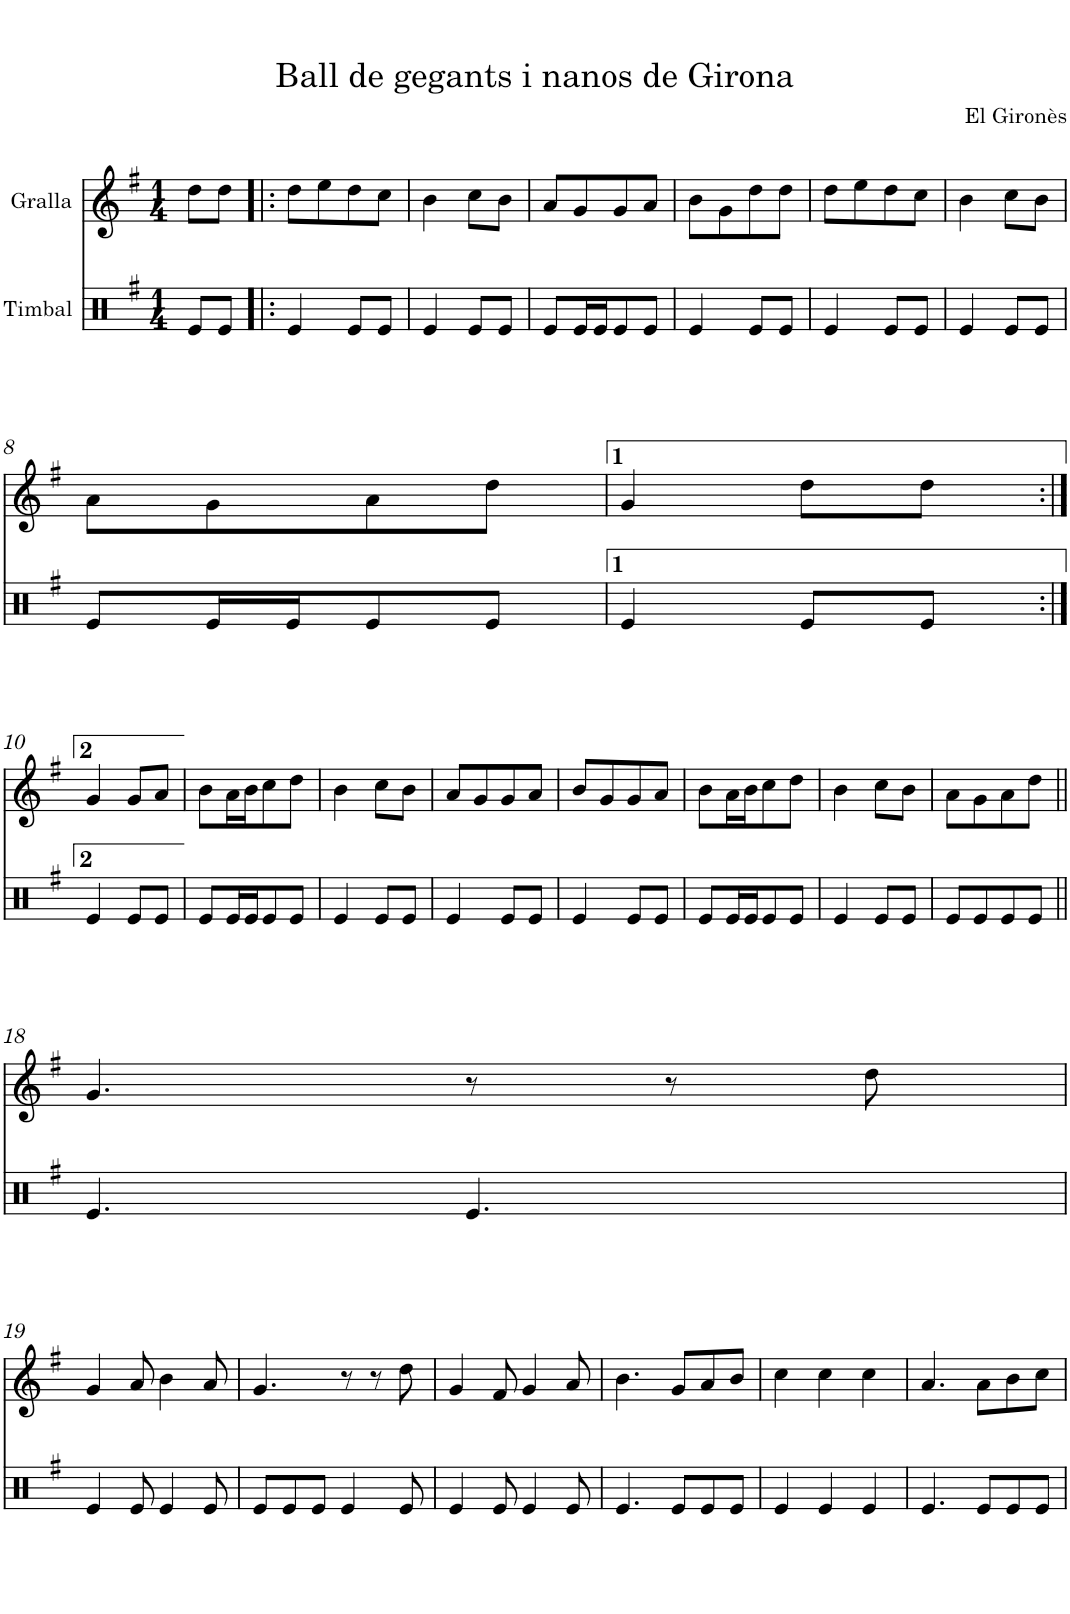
**kern	**kern
*part2	*part1
*staff2	*staff1
*I"Timbal	*I"Gralla
*clefX	*clefG2
*k[f#]	*k[f#]
*M1/4	*M1/4
=1	=1
8e/L	8dd\L
8e/J	8dd\J
=2!|:	=2!|:
4e/	8dd\L
.	8ee\
8e/L	8dd\
8e/J	8cc\J
=3	=3
4e/	4b\
8e/L	8cc\L
8e/J	8b\J
=4	=4
8e/L	8a/L
16e/L	8g/
16e/J	.
8e/	8g/
8e/J	8a/J
=5	=5
4e/	8b\L
.	8g\
8e/L	8dd\
8e/J	8dd\J
=6	=6
4e/	8dd\L
.	8ee\
8e/L	8dd\
8e/J	8cc\J
=7	=7
4e/	4b\
8e/L	8cc\L
8e/J	8b\J
!!LO:LB:g=z
=8	=8
8e/L	8a\L
16e/L	8g\
16e/J	.
8e/	8a\
8e/J	8dd\J
=9	=9
4e/	4g/
8e/L	8dd\L
8e/J	8dd\J
!!LO:LB:g=z
=10:|!	=10:|!
4e/	4g/
8e/L	8g/L
8e/J	8a/J
=11	=11
8e/L	8b\L
16e/L	16a\L
16e/J	16b\J
8e/	8cc\
8e/J	8dd\J
=12	=12
4e/	4b\
8e/L	8cc\L
8e/J	8b\J
=13	=13
4e/	8a/L
.	8g/
8e/L	8g/
8e/J	8a/J
=14	=14
4e/	8b/L
.	8g/
8e/L	8g/
8e/J	8a/J
=15	=15
8e/L	8b\L
16e/L	16a\L
16e/J	16b\J
8e/	8cc\
8e/J	8dd\J
=16	=16
4e/	4b\
8e/L	8cc\L
8e/J	8b\J
=17	=17
8e/L	8a\L
8e/	8g\
8e/	8a\
8e/J	8dd\J
!!LO:LB:g=z
=18||	=18||
[4e/	[4g/
8ryy	8ryy
4.e/	8r
.	8r
.	8dd\
!!LO:LB:g=z
=19	=19
4e/	4g/
8e/]	8g/]
8e/	8a/
4e/	4b\
8e/	8a/
=20	=20
8e/L	[4g/
8e/	.
8e/J	8ryy
4e/	8r
.	8r
8e/	8dd\
=21	=21
4e/	4g/
8e/	8g/]
4e/	8f#/
.	4g/
8e/	.
8ryy	8a/
=22	=22
[4e/	[4b\
8ryy	8ryy
8e/L	8g/L
8e/	8a/
8e/J	8b/J
=23	=23
4e/	4cc\
8e/]	8b\]
4e/	4cc\
4e/	4cc\
=24	=24
[4e/	[4a/
8ryy	8ryy
8e/L	8a\L
8e/	8b\
8e/J	8cc\J
=25	=25
8e/]	8a/]
=	=
*-	*-
